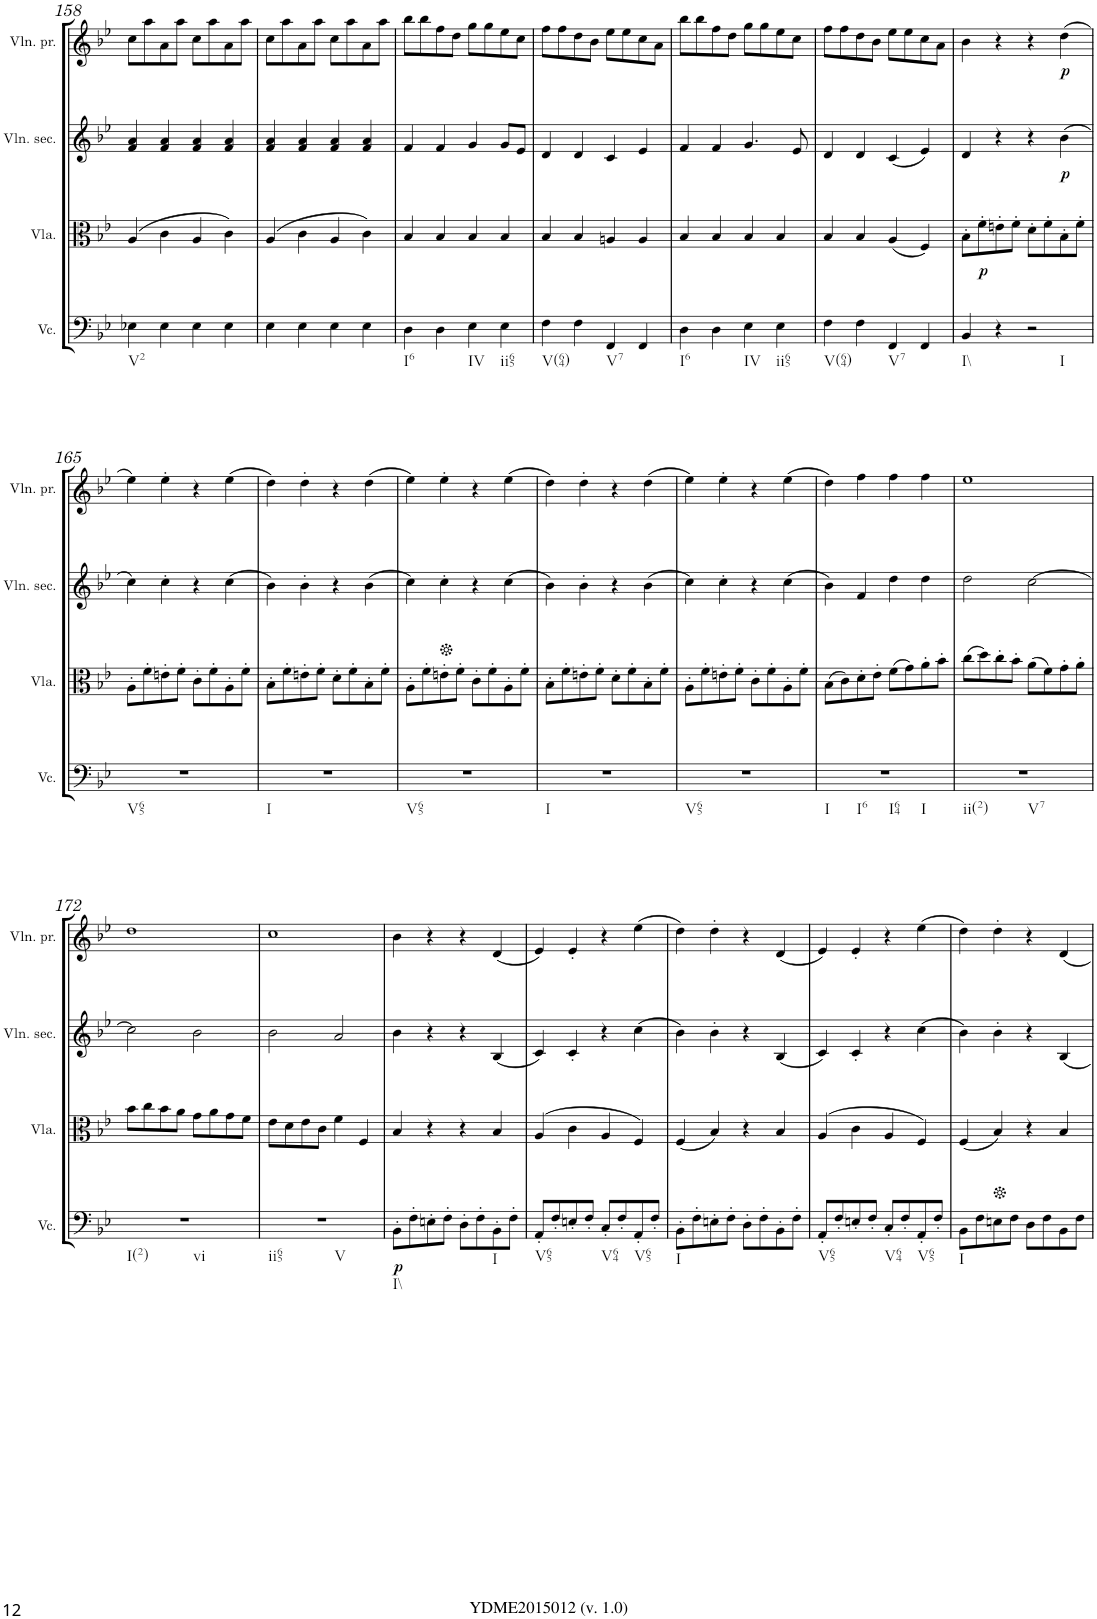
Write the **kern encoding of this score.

**kern	**dynam	**kern	**dynam	**kern	**dynam	**kern	**dynam
*part4	*part4	*part3	*part3	*part2	*part2	*part1	*part1
*staff4	*staff4	*staff3	*staff3	*staff2	*staff2	*staff1	*staff1
*I"Violoncelle	*	*I"Viola	*	*I"Violino secondo	*	*I"Violino primo	*
*I'Vc.	*	*I'Vla.	*	*I'Vln. sec.	*	*I'Vln. pr.	*
!!LO:PB:g=z
*clefF4	*	*clefC3	*	*clefG2	*	*clefG2	*
*k[b-e-]	*	*k[b-e-]	*	*k[b-e-]	*	*k[b-e-]	*
*B-:	*	*B-:	*	*B-:	*	*B-:	*
*M2/2	*	*M2/2	*	*M2/2	*	*M2/2	*
*met(c|)	*	*met(c|)	*	*met(c|)	*	*met(c|)	*
=158	=158	=158	=158	=158	=158	=158	=158
!LO:TX:b:t=V2	!	!	!	!	!	!	!
4E-X\	.	(>4A/	.	4f/ 4a/	.	8cc\L	.
.	.	.	.	.	.	8aa\	.
4E-\	.	4c\	.	4f/ 4a/	.	8a\	.
.	.	.	.	.	.	8aa\J	.
4E-\	.	4A/	.	4f/ 4a/	.	8cc\L	.
.	.	.	.	.	.	8aa\	.
4E-\	.	4c\)	.	4f/ 4a/	.	8a\	.
.	.	.	.	.	.	8aa\J	.
=159	=159	=159	=159	=159	=159	=159	=159
4E-\	.	(>4A/	.	4f/ 4a/	.	8cc\L	.
.	.	.	.	.	.	8aa\	.
4E-\	.	4c\	.	4f/ 4a/	.	8a\	.
.	.	.	.	.	.	8aa\J	.
4E-\	.	4A/	.	4f/ 4a/	.	8cc\L	.
.	.	.	.	.	.	8aa\	.
4E-\	.	4c\)	.	4f/ 4a/	.	8a\	.
.	.	.	.	.	.	8aa\J	.
=160	=160	=160	=160	=160	=160	=160	=160
!LO:TX:b:t=I6	!	!	!	!	!	!	!
4D\	.	4B-/	.	4f/	.	8bb-\L	.
.	.	.	.	.	.	8bb-\	.
4D\	.	4B-/	.	4f/	.	8ff\	.
.	.	.	.	.	.	8dd\J	.
!LO:TX:b:t=IV	!	!	!	!	!	!	!
4E-\	.	4B-/	.	4g/	.	8gg\L	.
.	.	.	.	.	.	8gg\	.
!LO:TX:b:t=ii65	!	!	!	!	!	!	!
4E-\	.	4B-/	.	8g/L	.	8ee-\	.
.	.	.	.	8e-/J	.	8cc\J	.
=161	=161	=161	=161	=161	=161	=161	=161
!LO:TX:b:t=V(64)	!	!	!	!	!	!	!
4F\	.	4B-/	.	4d/	.	8ff\L	.
.	.	.	.	.	.	8ff\	.
4F\	.	4B-/	.	4d/	.	8dd\	.
.	.	.	.	.	.	8b-\J	.
!LO:TX:b:t=V7	!	!	!	!	!	!	!
4FF/	.	4An/	.	4c/	.	8ee-\L	.
.	.	.	.	.	.	8ee-\	.
4FF/	.	4A/	.	4e-/	.	8cc\	.
.	.	.	.	.	.	8a\J	.
=162	=162	=162	=162	=162	=162	=162	=162
!LO:TX:b:t=I6	!	!	!	!	!	!	!
4D\	.	4B-/	.	4f/	.	8bb-\L	.
.	.	.	.	.	.	8bb-\	.
4D\	.	4B-/	.	4f/	.	8ff\	.
.	.	.	.	.	.	8dd\J	.
!LO:TX:b:t=IV	!	!	!	!	!	!	!
4E-\	.	4B-/	.	4.g/	.	8gg\L	.
.	.	.	.	.	.	8gg\	.
!LO:TX:b:t=ii65	!	!	!	!	!	!	!
4E-\	.	4B-/	.	.	.	8ee-\	.
.	.	.	.	8e-/	.	8cc\J	.
=163	=163	=163	=163	=163	=163	=163	=163
!LO:TX:b:t=V(64)	!	!	!	!	!	!	!
4F\	.	4B-/	.	4d/	.	8ff\L	.
.	.	.	.	.	.	8ff\	.
4F\	.	4B-/	.	4d/	.	8dd\	.
.	.	.	.	.	.	8b-\J	.
!LO:TX:b:t=V7	!	!	!	!	!	!	!
4FF/	.	(<4A/	.	(<4c/	.	8ee-\L	.
.	.	.	.	.	.	8ee-\	.
4FF/	.	4F/)	.	4e-/)	.	8cc\	.
.	.	.	.	.	.	8a\J	.
=164	=164	=164	=164	=164	=164	=164	=164
!LO:TX:b:t=I\\	!	!	!	!	!	!	!
4BB-/	.	8B-'\L	.	4d/	.	4b-\	.
!	!	!	!LO:DY:b	!	!	!	!
.	.	8f'\	p	.	.	.	.
4r	.	8en'\	.	4r	.	4r	.
.	.	8f'\J	.	.	.	.	.
!LO:TX:b:t=I	!	!	!	!	!	!	!
2r	.	8d'\L	.	4r	.	4r	.
.	.	8f'\	.	.	.	.	.
!	!	!	!	!	!LO:DY:b	!	!LO:DY:b
.	.	8B-'\	.	(>4b-\	p	(>4dd\	p
.	.	8f'\J	.	.	.	.	.
!!LO:LB:g=z
=165	=165	=165	=165	=165	=165	=165	=165
!LO:TX:b:t=V65	!	!	!	!	!	!	!
1r	.	8A'\L	.	4cc\)	.	4ee-\)	.
.	.	8f'\	.	.	.	.	.
.	.	8en'\	.	4cc'\	.	4ee-'\	.
.	.	8f'\J	.	.	.	.	.
.	.	8c'\L	.	4r	.	4r	.
.	.	8f'\	.	.	.	.	.
.	.	8A'\	.	(>4cc\	.	(>4ee-\	.
.	.	8f'\J	.	.	.	.	.
=166	=166	=166	=166	=166	=166	=166	=166
!LO:TX:b:t=I	!	!	!	!	!	!	!
1r	.	8B-'\L	.	4b-\)	.	4dd\)	.
.	.	8f'\	.	.	.	.	.
.	.	8en'\	.	4b-'\	.	4dd'\	.
.	.	8f'\J	.	.	.	.	.
.	.	8d'\L	.	4r	.	4r	.
.	.	8f'\	.	.	.	.	.
.	.	8B-'\	.	(>4b-\	.	(>4dd\	.
.	.	8f'\J	.	.	.	.	.
=167	=167	=167	=167	=167	=167	=167	=167
!LO:TX:b:t=V65	!	!	!	!	!	!	!
1r	.	8A'\L	.	4cc\)	.	4ee-\)	.
.	.	8f'\	.	.	.	.	.
.	.	8en'\	.	4cc'\	.	4ee-'\	.
.	.	8f'\J	.	.	.	.	.
.	.	8c'\L	.	4r	.	4r	.
.	.	8f'\	.	.	.	.	.
.	.	8A'\	.	(>4cc\	.	(>4ee-\	.
.	.	8f'\J	.	.	.	.	.
=168	=168	=168	=168	=168	=168	=168	=168
!LO:TX:b:t=I	!	!	!	!	!	!	!
1r	.	8B-'\L	.	4b-\)	.	4dd\)	.
.	.	8f'\	.	.	.	.	.
.	.	8en'\	.	4b-'\	.	4dd'\	.
.	.	8f'\J	.	.	.	.	.
.	.	8d'\L	.	4r	.	4r	.
.	.	8f'\	.	.	.	.	.
.	.	8B-'\	.	(>4b-\	.	(>4dd\	.
.	.	8f'\J	.	.	.	.	.
=169	=169	=169	=169	=169	=169	=169	=169
!LO:TX:b:t=V65	!	!	!	!	!	!	!
1r	.	8A'\L	.	4cc\)	.	4ee-\)	.
.	.	8f'\	.	.	.	.	.
.	.	8en'\	.	4cc'\	.	4ee-'\	.
.	.	8f'\J	.	.	.	.	.
.	.	8c'\L	.	4r	.	4r	.
.	.	8f'\	.	.	.	.	.
.	.	8A'\	.	(>4cc\	.	(>4ee-\	.
.	.	8f'\J	.	.	.	.	.
=170	=170	=170	=170	=170	=170	=170	=170
!LO:TX:b:t=I	!	!	!	!	!	!	!
!LO:TX:b:t=I6	!	!	!	!	!	!	!
!LO:TX:b:t=I64	!	!	!	!	!	!	!
!LO:TX:b:t=I	!	!	!	!	!	!	!
1r	.	(>8B-\L	.	4b-\)	.	4dd\)	.
.	.	8c\)	.	.	.	.	.
.	.	8d'\	.	4f/	.	4ff\	.
.	.	8e-'\J	.	.	.	.	.
.	.	(>8f\L	.	4dd\	.	4ff\	.
.	.	8g\)	.	.	.	.	.
.	.	8a'\	.	4dd\	.	4ff\	.
.	.	8b-'\J	.	.	.	.	.
=171	=171	=171	=171	=171	=171	=171	=171
!LO:TX:b:t=ii(2)	!	!	!	!	!	!	!
!LO:TX:b:t=V7	!	!	!	!	!	!	!
1r	.	(>8cc\L	.	2dd\	.	1ee-	.
.	.	8dd\)	.	.	.	.	.
.	.	8cc'\	.	.	.	.	.
.	.	8b-'\J	.	.	.	.	.
.	.	(>8a\L	.	[2cc\	.	.	.
.	.	8f\)	.	.	.	.	.
.	.	8g'\	.	.	.	.	.
.	.	8a'\J	.	.	.	.	.
!!LO:LB:g=z
=172	=172	=172	=172	=172	=172	=172	=172
!LO:TX:b:t=I(2)	!	!	!	!	!	!	!
!LO:TX:b:t=vi	!	!	!	!	!	!	!
1r	.	8b-\L	.	2cc\]	.	1dd	.
.	.	8cc\	.	.	.	.	.
.	.	8b-\	.	.	.	.	.
.	.	8a\J	.	.	.	.	.
.	.	8g\L	.	2b-\	.	.	.
.	.	8a\	.	.	.	.	.
.	.	8g\	.	.	.	.	.
.	.	8f\J	.	.	.	.	.
=173	=173	=173	=173	=173	=173	=173	=173
!LO:TX:b:t=ii65	!	!	!	!	!	!	!
!LO:TX:b:t=V	!	!	!	!	!	!	!
1r	.	8e-\L	.	2b-\	.	1cc	.
.	.	8d\	.	.	.	.	.
.	.	8e-\	.	.	.	.	.
.	.	8c\J	.	.	.	.	.
.	.	4f\	.	2a/	.	.	.
.	.	4F/	.	.	.	.	.
=174	=174	=174	=174	=174	=174	=174	=174
!LO:TX:b:t=I\\	!	!	!	!	!	!	!
!	!LO:DY:b	!	!	!	!	!	!
8BB-'\L	p	4B-/	.	4b-\	.	4b-\	.
8F'\	.	.	.	.	.	.	.
8En'\	.	4r	.	4r	.	4r	.
8F'\J	.	.	.	.	.	.	.
8D'\L	.	4r	.	4r	.	4r	.
8F'\	.	.	.	.	.	.	.
!LO:TX:b:t=I	!	!	!	!	!	!	!
8BB-'\	.	4B-/	.	(<4B-/	.	(<4d/	.
8F'\J	.	.	.	.	.	.	.
=175	=175	=175	=175	=175	=175	=175	=175
!LO:TX:b:t=V65	!	!	!	!	!	!	!
8AA'/L	.	(>4A/	.	4c/)	.	4e-/)	.
8F'/	.	.	.	.	.	.	.
8En'/	.	4c\	.	4c'/	.	4e-'/	.
8F'/J	.	.	.	.	.	.	.
!LO:TX:b:t=V64	!	!	!	!	!	!	!
8C'/L	.	4A/	.	4r	.	4r	.
8F'/	.	.	.	.	.	.	.
!LO:TX:b:t=V65	!	!	!	!	!	!	!
8AA'/	.	4F/)	.	(>4cc\	.	(>4ee-\	.
8F'/J	.	.	.	.	.	.	.
=176	=176	=176	=176	=176	=176	=176	=176
!LO:TX:b:t=I	!	!	!	!	!	!	!
8BB-'\L	.	(<4F/	.	4b-\)	.	4dd\)	.
8F'\	.	.	.	.	.	.	.
8En'\	.	4B-/)	.	4b-'\	.	4dd'\	.
8F'\J	.	.	.	.	.	.	.
8D'\L	.	4r	.	4r	.	4r	.
8F'\	.	.	.	.	.	.	.
8BB-'\	.	4B-/	.	(<4B-/	.	(<4d/	.
8F'\J	.	.	.	.	.	.	.
=177	=177	=177	=177	=177	=177	=177	=177
!LO:TX:b:t=V65	!	!	!	!	!	!	!
8AA'/L	.	(>4A/	.	4c/)	.	4e-/)	.
8F'/	.	.	.	.	.	.	.
8En'/	.	4c\	.	4c'/	.	4e-'/	.
8F'/J	.	.	.	.	.	.	.
!LO:TX:b:t=V64	!	!	!	!	!	!	!
8C'/L	.	4A/	.	4r	.	4r	.
8F'/	.	.	.	.	.	.	.
!LO:TX:b:t=V65	!	!	!	!	!	!	!
8AA'/	.	4F/)	.	(>4cc\	.	(>4ee-\	.
8F'/J	.	.	.	.	.	.	.
=178	=178	=178	=178	=178	=178	=178	=178
!LO:TX:b:t=I	!	!	!	!	!	!	!
8BB-\L	.	(<4F/	.	4b-\)	.	4dd\)	.
8F\	.	.	.	.	.	.	.
8En\	.	4B-/)	.	4b-'\	.	4dd'\	.
8F\J	.	.	.	.	.	.	.
8D\L	.	4r	.	4r	.	4r	.
8F\	.	.	.	.	.	.	.
8BB-\	.	4B-/	.	4B-/	.	4d/	.
8F\J	.	.	.	.	.	.	.
=	=	=	=	=	=	=	=
*-	*-	*-	*-	*-	*-	*-	*-
